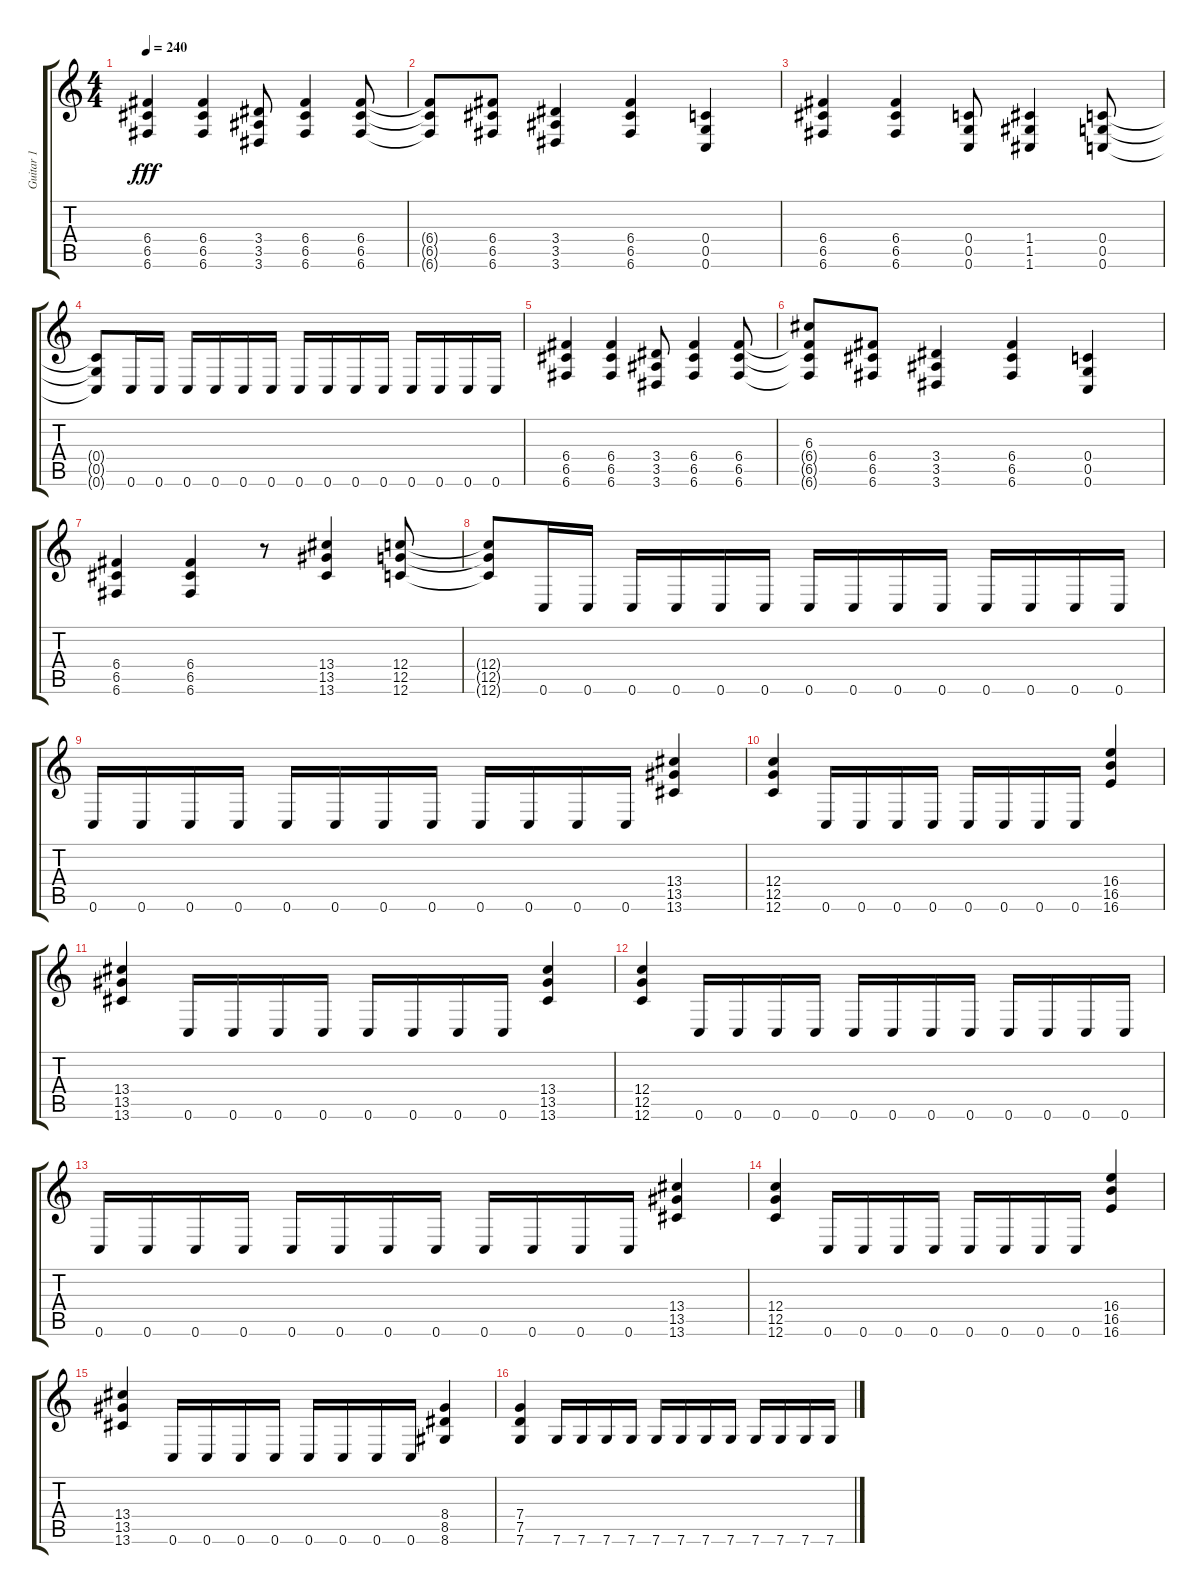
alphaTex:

\track ("Guitar 1" "Guitar 1") {instrument distortionguitar}
\staff {score tabs}
\tuning (G4 C4 G3 C3 G2 C2) {hide}
\ts (4 4)
\tempo 240
\clef g2
\ks c
(6.4 6.5 6.6).4{dy fff} (6.4 6.5 6.6).4 (3.4 3.5 3.6).8 (6.4 6.5 6.6).4 (6.4 6.5 6.6).8 |
(6.4{t} 6.5{t} 6.6{t}).8 (6.4 6.5 6.6).8 (3.4 3.5 3.6).4 (6.4 6.5 6.6).4 (0.4 0.5 0.6).4 |
(6.4 6.5 6.6).4 (6.4 6.5 6.6).4 (0.4 0.5 0.6).8 (1.4 1.5 1.6).4 (0.4 0.5 0.6).8 |
(0.4{t} 0.5{t} 0.6{t}).8 0.6.16 0.6.16 0.6.16 0.6.16 0.6.16 0.6.16 0.6.16 0.6.16 0.6.16 0.6.16 0.6.16 0.6.16 0.6.16 0.6.16 |
(6.4 6.5 6.6).4 (6.4 6.5 6.6).4 (3.4 3.5 3.6).8 (6.4 6.5 6.6).4 (6.4 6.5 6.6).8 |
(6.3 6.4{t} 6.5{t} 6.6{t}).8 (6.4 6.5 6.6).8 (3.4 3.5 3.6).4 (6.4 6.5 6.6).4 (0.4 0.5 0.6).4 |
(6.4 6.5 6.6).4 (6.4 6.5 6.6).4 r.8 (13.4 13.5 13.6).4 (12.4 12.5 12.6).8 |
(12.4{t} 12.5{t} 12.6{t}).8 0.6.16 0.6.16 0.6.16 0.6.16 0.6.16 0.6.16 0.6.16 0.6.16 0.6.16 0.6.16 0.6.16 0.6.16 0.6.16 0.6.16 |
0.6.16 0.6.16 0.6.16 0.6.16 0.6.16 0.6.16 0.6.16 0.6.16 0.6.16 0.6.16 0.6.16 0.6.16 (13.4 13.5 13.6).4 |
(12.4 12.5 12.6).4 0.6.16 0.6.16 0.6.16 0.6.16 0.6.16 0.6.16 0.6.16 0.6.16 (16.4 16.5 16.6).4 |
(13.4 13.5 13.6).4 0.6.16 0.6.16 0.6.16 0.6.16 0.6.16 0.6.16 0.6.16 0.6.16 (13.4 13.5 13.6).4 |
(12.4 12.5 12.6).4 0.6.16 0.6.16 0.6.16 0.6.16 0.6.16 0.6.16 0.6.16 0.6.16 0.6.16 0.6.16 0.6.16 0.6.16 |
0.6.16 0.6.16 0.6.16 0.6.16 0.6.16 0.6.16 0.6.16 0.6.16 0.6.16 0.6.16 0.6.16 0.6.16 (13.4 13.5 13.6).4 |
(12.4 12.5 12.6).4 0.6.16 0.6.16 0.6.16 0.6.16 0.6.16 0.6.16 0.6.16 0.6.16 (16.4 16.5 16.6).4 |
(13.4 13.5 13.6).4 0.6.16 0.6.16 0.6.16 0.6.16 0.6.16 0.6.16 0.6.16 0.6.16 (8.4 8.5 8.6).4 |
(7.4 7.5 7.6).4 7.6.16 7.6.16 7.6.16 7.6.16 7.6.16 7.6.16 7.6.16 7.6.16 7.6.16 7.6.16 7.6.16 7.6.16
